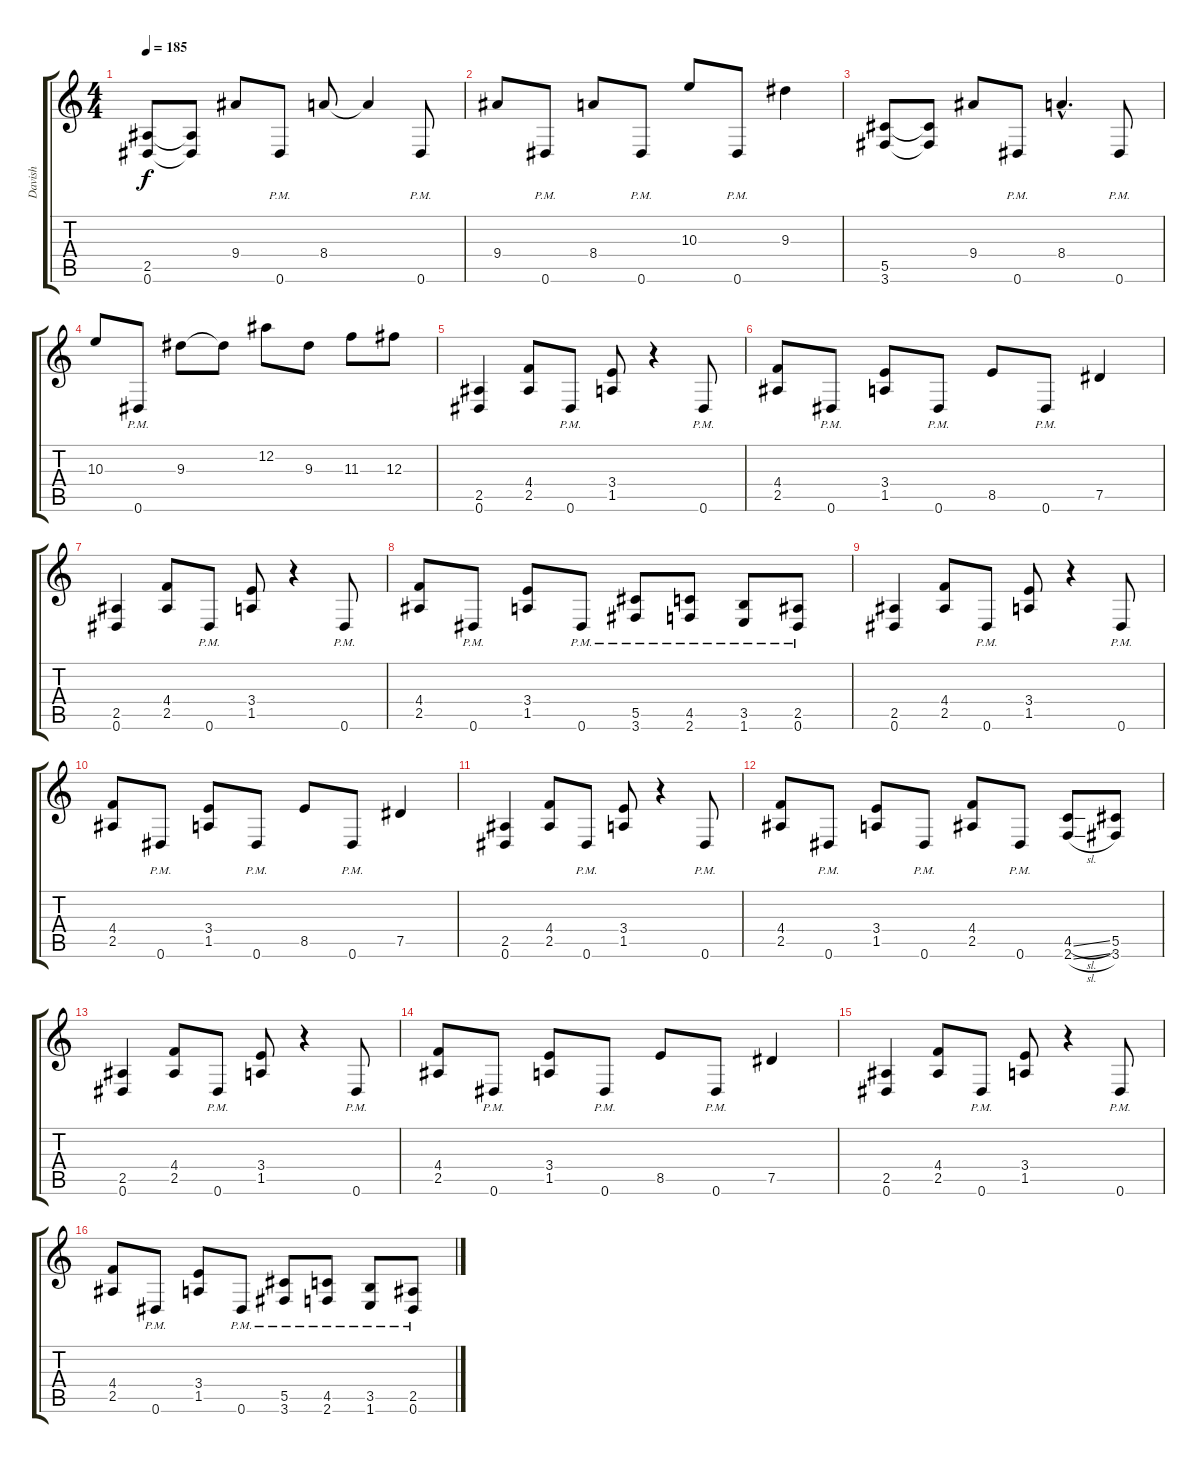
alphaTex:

\track ("Davish" "Davish") {instrument overdrivenguitar}
\staff {score tabs}
\tuning (Eb4 Bb3 Gb3 Db3 Ab2 Eb2) {hide}
\ts (4 4)
\tempo 185
\clef g2
\ks c
(2.5 0.6).8{dy f} (2.5{t} 0.6{t}).8 9.4.8 0.6{pm}.8 8.4.8 8.4{t}.4 0.6{pm}.8 |
9.4.8 0.6{pm}.8 8.4.8 0.6{pm}.8 10.3.8 0.6{pm}.8 9.3.4 |
(5.5 3.6).8 (5.5{t} 3.6{t}).8 9.4.8 0.6{pm}.8 8.4{hac}.4{d} 0.6{pm}.8 |
10.3.8 0.6{pm}.8 9.3.8 9.3{t}.8 12.2.8 9.3.8 11.3.8 12.3.8 |
(2.5 0.6).4 (4.4 2.5).8 0.6{pm}.8 (3.4 1.5).8 r.4 0.6{pm}.8 |
(4.4 2.5).8 0.6{pm}.8 (3.4 1.5).8 0.6{pm}.8 8.5.8 0.6{pm}.8 7.5.4 |
(2.5 0.6).4 (4.4 2.5).8 0.6{pm}.8 (3.4 1.5).8 r.4 0.6{pm}.8 |
(4.4 2.5).8 0.6{pm}.8 (3.4 1.5).8 0.6{pm}.8 (5.5{pm} 3.6{pm}).8 (4.5{pm} 2.6{pm}).8 (3.5{pm} 1.6{pm}).8 (2.5{pm} 0.6{pm}).8 |
(2.5 0.6).4 (4.4 2.5).8 0.6{pm}.8 (3.4 1.5).8 r.4 0.6{pm}.8 |
(4.4 2.5).8 0.6{pm}.8 (3.4 1.5).8 0.6{pm}.8 8.5.8 0.6{pm}.8 7.5.4 |
(2.5 0.6).4 (4.4 2.5).8 0.6{pm}.8 (3.4 1.5).8 r.4 0.6{pm}.8 |
(4.4 2.5).8 0.6{pm}.8 (3.4 1.5).8 0.6{pm}.8 (4.4 2.5).8 0.6{pm}.8 (4.5{sl} 2.6{sl}).8 (5.5 3.6).8 |
(2.5 0.6).4 (4.4 2.5).8 0.6{pm}.8 (3.4 1.5).8 r.4 0.6{pm}.8 |
(4.4 2.5).8 0.6{pm}.8 (3.4 1.5).8 0.6{pm}.8 8.5.8 0.6{pm}.8 7.5.4 |
(2.5 0.6).4 (4.4 2.5).8 0.6{pm}.8 (3.4 1.5).8 r.4 0.6{pm}.8 |
(4.4 2.5).8 0.6{pm}.8 (3.4 1.5).8 0.6{pm}.8 (5.5{pm} 3.6{pm}).8 (4.5{pm} 2.6{pm}).8 (3.5{pm} 1.6{pm}).8 (2.5{pm} 0.6{pm}).8
